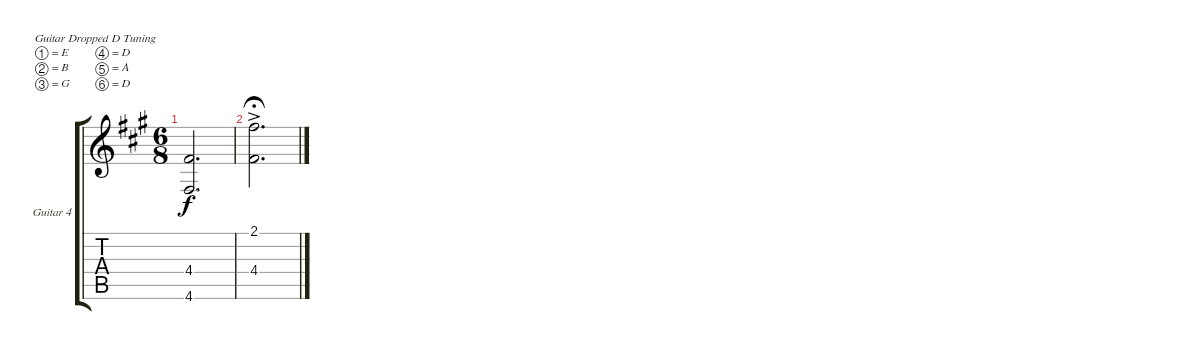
\defaultSystemsLayout 4
\bracketExtendMode groupsimilarinstruments
\firstSystemTrackNameOrientation horizontal
\otherSystemsTrackNameOrientation horizontal
\track ("Guitar 4" "Guitar 4") {instrument acousticguitarnylon}
\staff {score tabs}
\tuning (E4 B3 G3 D3 A2 D2)
\ts (6 8)
\tempo (120 hide)
\clef g2
\ks a
(4.6 4.4).2{d dy f} |
(4.4 2.1{ac}).2{d fermata (medium 0.5)}
